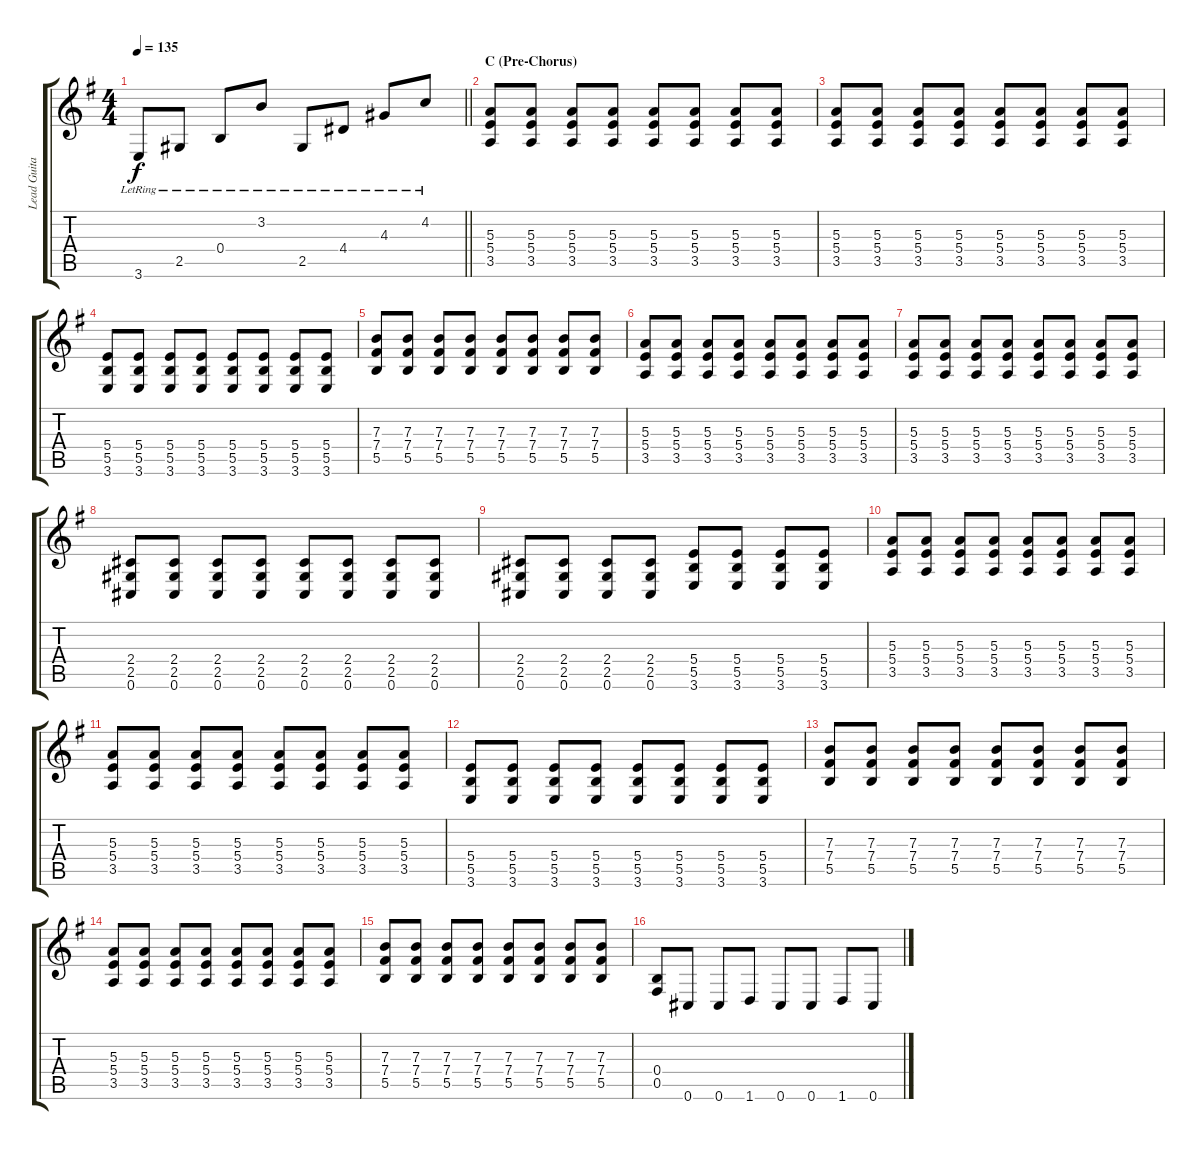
\track ("Lead Guitar (Kristian Niemann)" "Lead Guita") {instrument distortionguitar}
\staff {score tabs}
\tuning (Db4 Ab3 E3 B2 Gb2 Db2) {hide}
\ts (4 4)
\tempo 135
\clef g2
\barLineRight lightlight
\ks eminor
3.6{lr}.8{dy f} 2.5{lr}.8 0.4{lr}.8 3.2{lr}.8 2.5{lr}.8 4.4{lr}.8 4.3{lr}.8 4.2{lr}.8 |
\section ("" "C (Pre-Chorus)")
(5.3 5.4 3.5).8{volume 13 instrument distortionguitar} (5.3 5.4 3.5).8 (5.3 5.4 3.5).8 (5.3 5.4 3.5).8 (5.3 5.4 3.5).8 (5.3 5.4 3.5).8 (5.3 5.4 3.5).8 (5.3 5.4 3.5).8 |
(5.3 5.4 3.5).8 (5.3 5.4 3.5).8 (5.3 5.4 3.5).8 (5.3 5.4 3.5).8 (5.3 5.4 3.5).8 (5.3 5.4 3.5).8 (5.3 5.4 3.5).8 (5.3 5.4 3.5).8 |
(5.4 5.5 3.6).8 (5.4 5.5 3.6).8 (5.4 5.5 3.6).8 (5.4 5.5 3.6).8 (5.4 5.5 3.6).8 (5.4 5.5 3.6).8 (5.4 5.5 3.6).8 (5.4 5.5 3.6).8 |
(7.3 7.4 5.5).8 (7.3 7.4 5.5).8 (7.3 7.4 5.5).8 (7.3 7.4 5.5).8 (7.3 7.4 5.5).8 (7.3 7.4 5.5).8 (7.3 7.4 5.5).8 (7.3 7.4 5.5).8 |
(5.3 5.4 3.5).8 (5.3 5.4 3.5).8 (5.3 5.4 3.5).8 (5.3 5.4 3.5).8 (5.3 5.4 3.5).8 (5.3 5.4 3.5).8 (5.3 5.4 3.5).8 (5.3 5.4 3.5).8 |
(5.3 5.4 3.5).8 (5.3 5.4 3.5).8 (5.3 5.4 3.5).8 (5.3 5.4 3.5).8 (5.3 5.4 3.5).8 (5.3 5.4 3.5).8 (5.3 5.4 3.5).8 (5.3 5.4 3.5).8 |
(2.4 2.5 0.6).8 (2.4 2.5 0.6).8 (2.4 2.5 0.6).8 (2.4 2.5 0.6).8 (2.4 2.5 0.6).8 (2.4 2.5 0.6).8 (2.4 2.5 0.6).8 (2.4 2.5 0.6).8 |
(2.4 2.5 0.6).8 (2.4 2.5 0.6).8 (2.4 2.5 0.6).8 (2.4 2.5 0.6).8 (5.4 5.5 3.6).8 (5.4 5.5 3.6).8 (5.4 5.5 3.6).8 (5.4 5.5 3.6).8 |
(5.3 5.4 3.5).8 (5.3 5.4 3.5).8 (5.3 5.4 3.5).8 (5.3 5.4 3.5).8 (5.3 5.4 3.5).8 (5.3 5.4 3.5).8 (5.3 5.4 3.5).8 (5.3 5.4 3.5).8 |
(5.3 5.4 3.5).8 (5.3 5.4 3.5).8 (5.3 5.4 3.5).8 (5.3 5.4 3.5).8 (5.3 5.4 3.5).8 (5.3 5.4 3.5).8 (5.3 5.4 3.5).8 (5.3 5.4 3.5).8 |
(5.4 5.5 3.6).8 (5.4 5.5 3.6).8 (5.4 5.5 3.6).8 (5.4 5.5 3.6).8 (5.4 5.5 3.6).8 (5.4 5.5 3.6).8 (5.4 5.5 3.6).8 (5.4 5.5 3.6).8 |
(7.3 7.4 5.5).8 (7.3 7.4 5.5).8 (7.3 7.4 5.5).8 (7.3 7.4 5.5).8 (7.3 7.4 5.5).8 (7.3 7.4 5.5).8 (7.3 7.4 5.5).8 (7.3 7.4 5.5).8 |
(5.3 5.4 3.5).8 (5.3 5.4 3.5).8 (5.3 5.4 3.5).8 (5.3 5.4 3.5).8 (5.3 5.4 3.5).8 (5.3 5.4 3.5).8 (5.3 5.4 3.5).8 (5.3 5.4 3.5).8 |
(7.3 7.4 5.5).8 (7.3 7.4 5.5).8 (7.3 7.4 5.5).8 (7.3 7.4 5.5).8 (7.3 7.4 5.5).8 (7.3 7.4 5.5).8 (7.3 7.4 5.5).8 (7.3 7.4 5.5).8 |
(0.4 0.5).8 0.6.8 0.6.8 1.6.8 0.6.8 0.6.8 1.6.8 0.6.8
